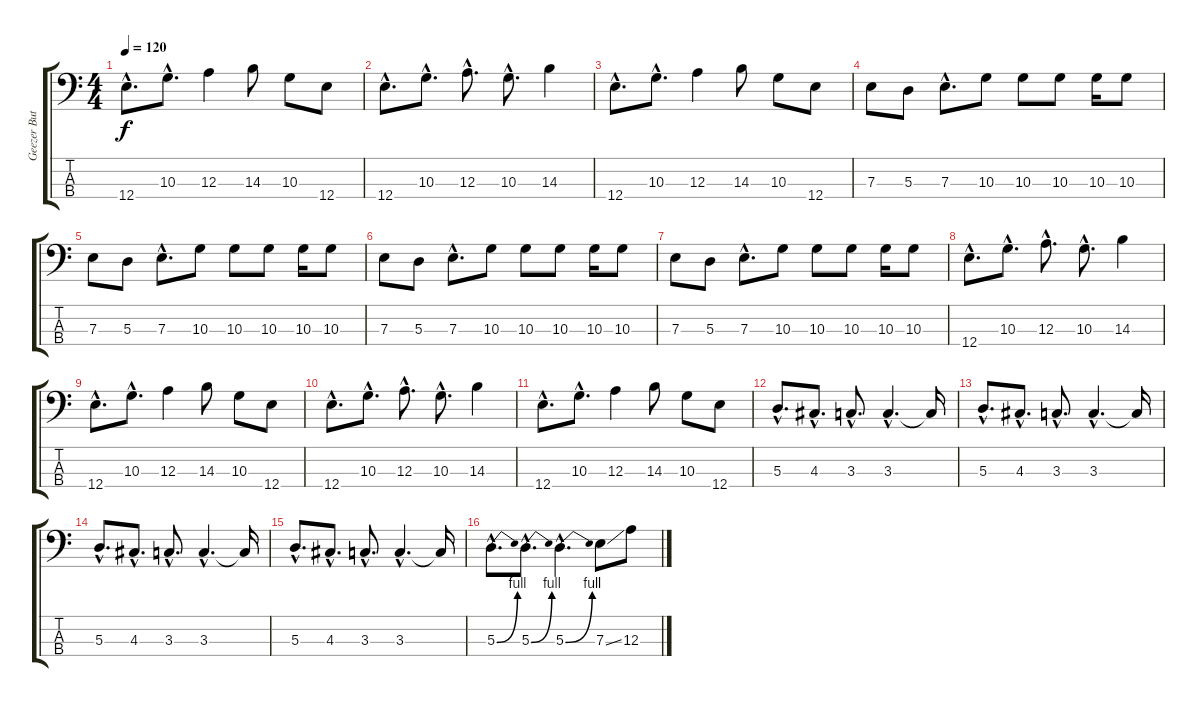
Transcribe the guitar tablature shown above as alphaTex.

\track ("Geezer Butler" "Geezer But") {instrument electricbassfinger}
\staff {score tabs}
\tuning (G2 D2 A1 E1) {hide}
\ts (4 4)
\tempo 120
\clef f4
\ks c
12.4{hac}.8{d dy f} 10.3{hac}.8{d} 12.3.4 14.3.8 10.3.8 12.4.8 |
12.4{hac}.8{d} 10.3{hac}.8{d} 12.3{hac}.8{d} 10.3{hac}.8{d} 14.3.4 |
12.4{hac}.8{d} 10.3{hac}.8{d} 12.3.4 14.3.8 10.3.8 12.4.8 |
7.3.8 5.3.8 7.3{hac}.8{d} 10.3.8 10.3.8 10.3.8 10.3.16 10.3.8 |
7.3.8 5.3.8 7.3{hac}.8{d} 10.3.8 10.3.8 10.3.8 10.3.16 10.3.8 |
7.3.8 5.3.8 7.3{hac}.8{d} 10.3.8 10.3.8 10.3.8 10.3.16 10.3.8 |
7.3.8 5.3.8 7.3{hac}.8{d} 10.3.8 10.3.8 10.3.8 10.3.16 10.3.8 |
12.4{hac}.8{d} 10.3{hac}.8{d} 12.3{hac}.8{d} 10.3{hac}.8{d} 14.3.4 |
12.4{hac}.8{d} 10.3{hac}.8{d} 12.3.4 14.3.8 10.3.8 12.4.8 |
12.4{hac}.8{d} 10.3{hac}.8{d} 12.3{hac}.8{d} 10.3{hac}.8{d} 14.3.4 |
12.4{hac}.8{d} 10.3{hac}.8{d} 12.3.4 14.3.8 10.3.8 12.4.8 |
5.3{hac}.8{d} 4.3{hac}.8{d} 3.3{hac}.8{d} 3.3{hac}.4{d} 3.3{t}.16 |
5.3{hac}.8{d} 4.3{hac}.8{d} 3.3{hac}.8{d} 3.3{hac}.4{d} 3.3{t}.16 |
5.3{hac}.8{d} 4.3{hac}.8{d} 3.3{hac}.8{d} 3.3{hac}.4{d} 3.3{t}.16 |
5.3{hac}.8{d} 4.3{hac}.8{d} 3.3{hac}.8{d} 3.3{hac}.4{d} 3.3{t}.16 |
5.3{be (bend 0 0 60 4) hac}.8{d} 5.3{be (bend 0 0 60 4) hac}.8{d} 5.3{be (bend 0 0 60 4) hac}.4{d} 7.3{ss}.8 12.3{ss}.8
